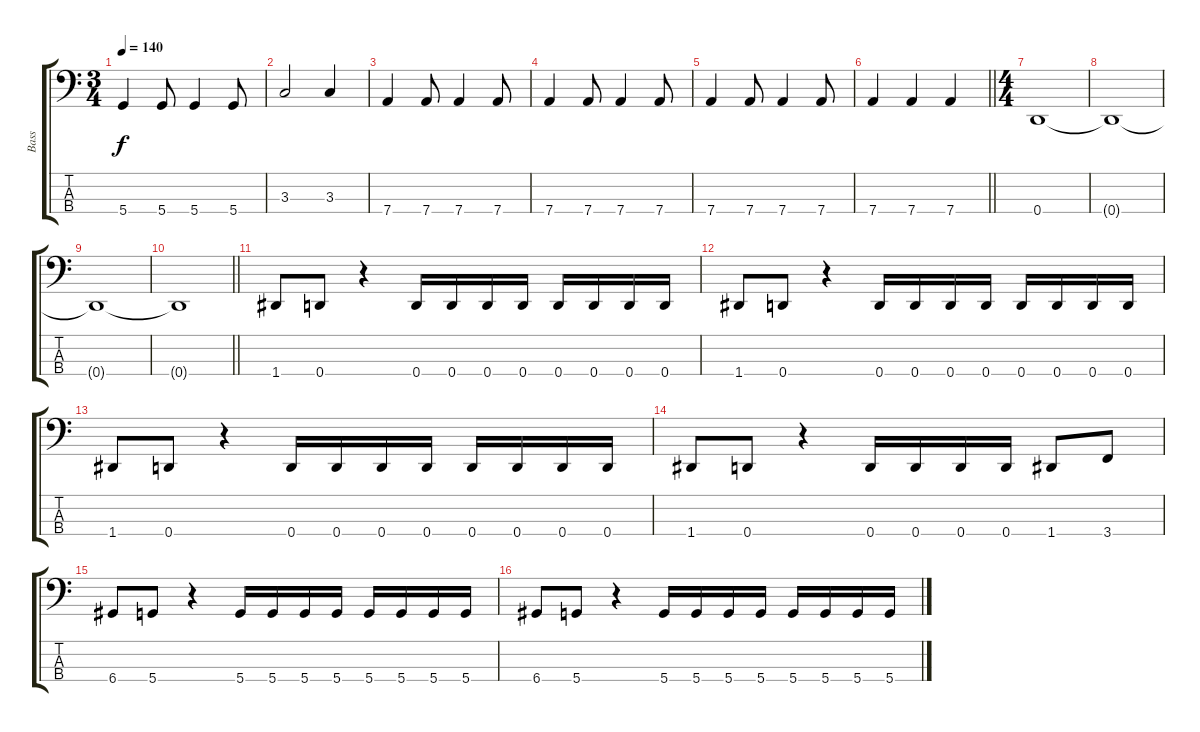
\track ("Bass" "Bass") {instrument electricbasspick}
\staff {score tabs}
\tuning (G2 D2 A1 D1) {hide}
\ts (3 4)
\tempo 140
\clef f4
\ks c
5.4.4{dy f} 5.4.8 5.4.4 5.4.8 |
3.3.2 3.3.4 |
7.4.4 7.4.8 7.4.4 7.4.8 |
7.4.4 7.4.8 7.4.4 7.4.8 |
7.4.4 7.4.8 7.4.4 7.4.8 |
\barLineRight lightlight
7.4.4 7.4.4 7.4.4 |
\ts (4 4)
0.4.1 |
0.4{t}.1 |
0.4{t}.1 |
\barLineRight lightlight
0.4{t}.1 |
1.4.8 0.4.8 r.4 0.4.16 0.4.16 0.4.16 0.4.16 0.4.16 0.4.16 0.4.16 0.4.16 |
1.4.8 0.4.8 r.4 0.4.16 0.4.16 0.4.16 0.4.16 0.4.16 0.4.16 0.4.16 0.4.16 |
1.4.8 0.4.8 r.4 0.4.16 0.4.16 0.4.16 0.4.16 0.4.16 0.4.16 0.4.16 0.4.16 |
1.4.8 0.4.8 r.4 0.4.16 0.4.16 0.4.16 0.4.16 1.4.8 3.4.8 |
6.4.8 5.4.8 r.4 5.4.16 5.4.16 5.4.16 5.4.16 5.4.16 5.4.16 5.4.16 5.4.16 |
6.4.8 5.4.8 r.4 5.4.16 5.4.16 5.4.16 5.4.16 5.4.16 5.4.16 5.4.16 5.4.16
